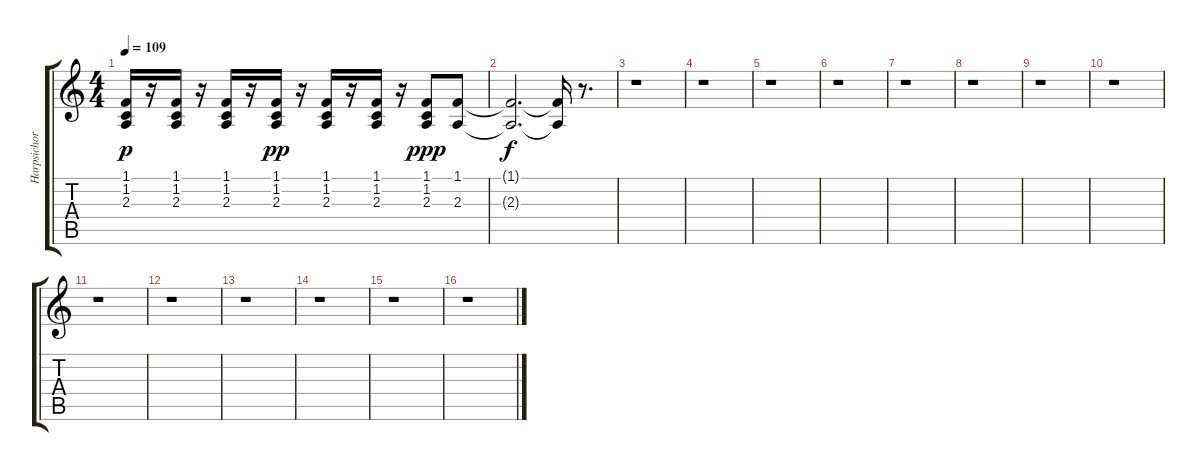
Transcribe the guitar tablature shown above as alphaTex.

\track ("Harpsichord" "Harpsichor") {instrument harpsichord}
\staff {score tabs}
\tuning (E4 B3 G3 D3 A2 E2) {hide}
\ts (4 4)
\tempo 109
\clef g2
\ks c
(1.1 1.2 2.3).16{dy p} r.16 (1.1 1.2 2.3).16 r.16 (1.1 1.2 2.3).16 r.16 (1.1 1.2 2.3).16{dy pp} r.16 (1.1 1.2 2.3).16 r.16 (1.1 1.2 2.3).16 r.16 (1.1 1.2 2.3).8{dy ppp} (1.1 2.3).8 |
(1.1{t} 2.3{t}).2{d dy f} (1.1{t} 2.3{t}).16 r.8{d} |
r.1 |
r.1 |
r.1 |
r.1 |
r.1 |
r.1 |
r.1 |
r.1 |
r.1 |
r.1 |
r.1 |
r.1 |
r.1 |
r.1
